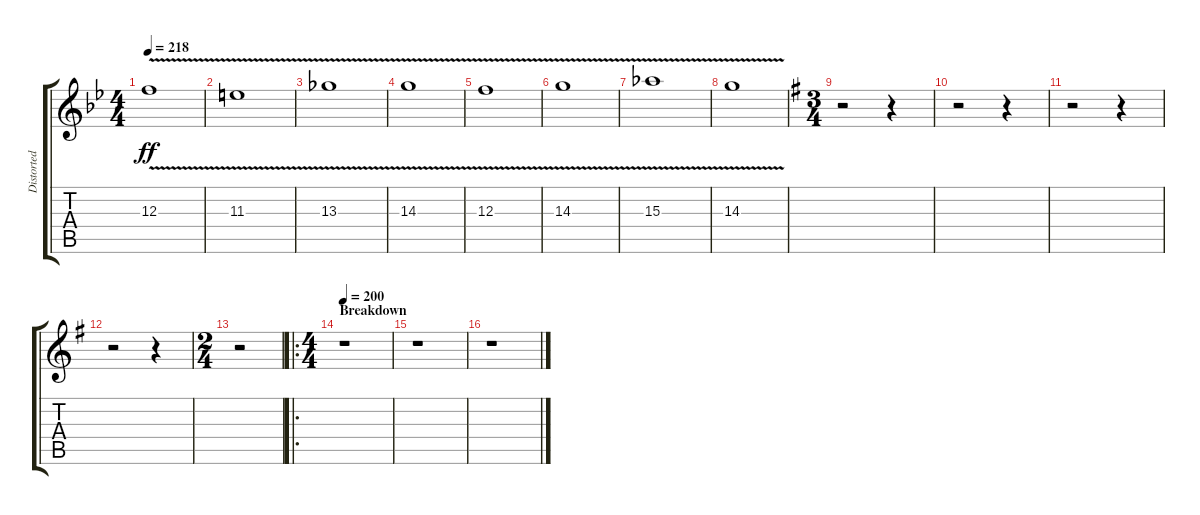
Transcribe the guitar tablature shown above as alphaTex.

\track ("Distorted Guitar" "Distorted ") {instrument overdrivenguitar}
\staff {score tabs}
\tuning (D4 A3 F3 C3 G2 D2) {hide}
\ts (4 4)
\tempo 218
\clef g2
\ks bb
12.3{v}.1{dy ff} |
11.3{v}.1 |
13.3{v}.1 |
14.3{v}.1 |
12.3{v}.1 |
14.3{v}.1 |
15.3{v}.1 |
14.3{v}.1 |
\ts (3 4)
\ks g
r.2 r.4 |
r.2 r.4 |
r.2 r.4 |
r.2 r.4 |
\ts (2 4)
r.2 |
\ro
\ts (4 4)
\section ("" "Breakdown")
\tempo 200
r.1 |
r.1 |
r.1
